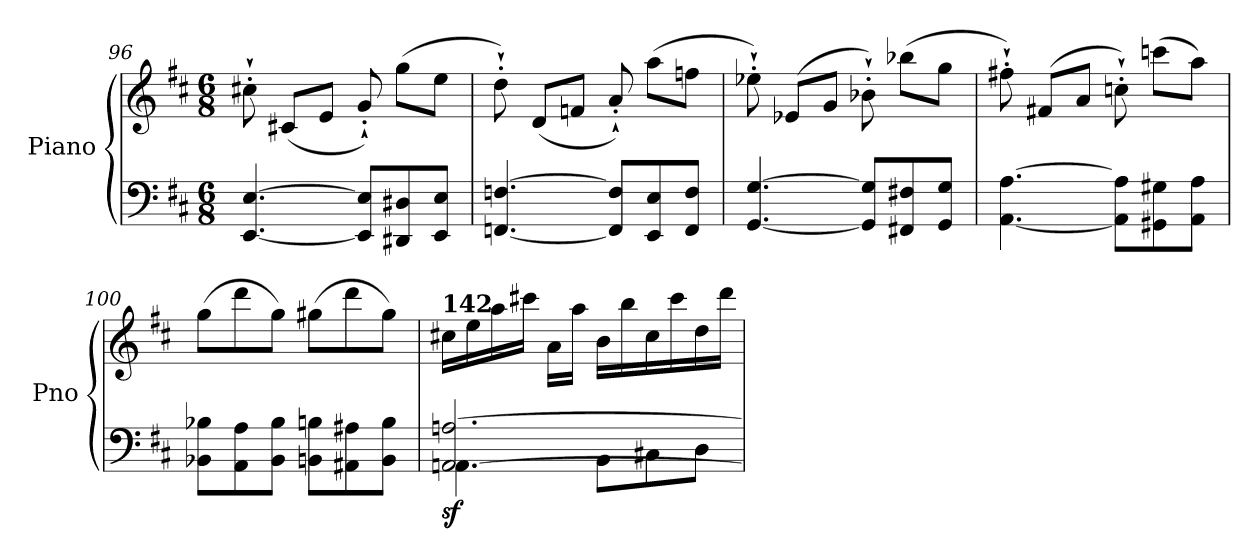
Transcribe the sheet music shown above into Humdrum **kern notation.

**kern	**kern	**dynam
*part1	*part1	*part1
*staff2	*staff1	*staff1/2
*I"Piano	*	*
*I'Pno	*	*
*clefF4	*clefG2	*
*k[f#c#]	*k[f#c#]	*
*D:	*D:	*
*M6/8	*M6/8	*
=96	=96	=96
[4.EE/ [4.E/	8cc#X'`\	.
.	(<8c#X/L	.
.	8e/J	.
8EE/] 8E/]L	8g'`/)	.
8DD#X/ 8D#X/	(>8gg\L	.
8EE/ 8E/J	8ee\J	.
=97	=97	=97
[4.FFn/ [4.Fn/	8dd'`\)	.
.	(<8d/L	.
.	8fn/J	.
8FF/] 8F/]L	8a'`/)	.
8EE/ 8E/	(>8aa\L	.
8FF/ 8F/J	8ffn\J	.
!!LO:LB:g=z
=98	=98	=98
[4.GG/ [4.G/	8ee-X'`\)	.
.	(>8e-X/L	.
.	8g/J	.
8GG/] 8G/]L	8b-X'`\)	.
8FF#X/ 8F#X/	(>8bb-X\L	.
8GG/ 8G/J	8gg\J	.
=99	=99	=99
[4.AA\ [4.A\	8ff#X'`\)	.
.	(>8f#X/L	.
.	8a/J	.
8AA\] 8A\]L	8ccn'`\)	.
8GG#X\ 8G#X\	(>8cccn\L	.
8AA\ 8A\J	8aa\J)	.
=100	=100	=100
8BB-X\ 8B-X\L	(>8gg\L	.
8AA\ 8A\	8ddd\	.
8BB-\ 8B-\J	8gg\J)	.
8BBn\ 8Bn\L	(>8gg#X\L	.
8AA#X\ 8A#X\	8ddd\	.
8BB\ 8B\J	8gg#\J)	.
=101	=101	=101
*^	*	*
!	!	!LO:TX:a:B:t=142	!
!	!	!	!LO:DY:b=2
[2.AAn/ [2.An/	4.AA\	16cc#X\LL	sf
.	.	16ee\	.
.	.	16aa\	.
.	.	16ccc#X\JJ	.
.	.	16a\LL	.
.	.	16aa\JJ	.
.	8BB\L	16b\LL	.
.	.	16bb\	.
.	8C#X\	16cc#\	.
.	.	16ccc#\	.
.	8D\J	16dd\	.
.	.	16ddd\JJ	.
*v	*v	*	*
=	=	=
*-	*-	*-
